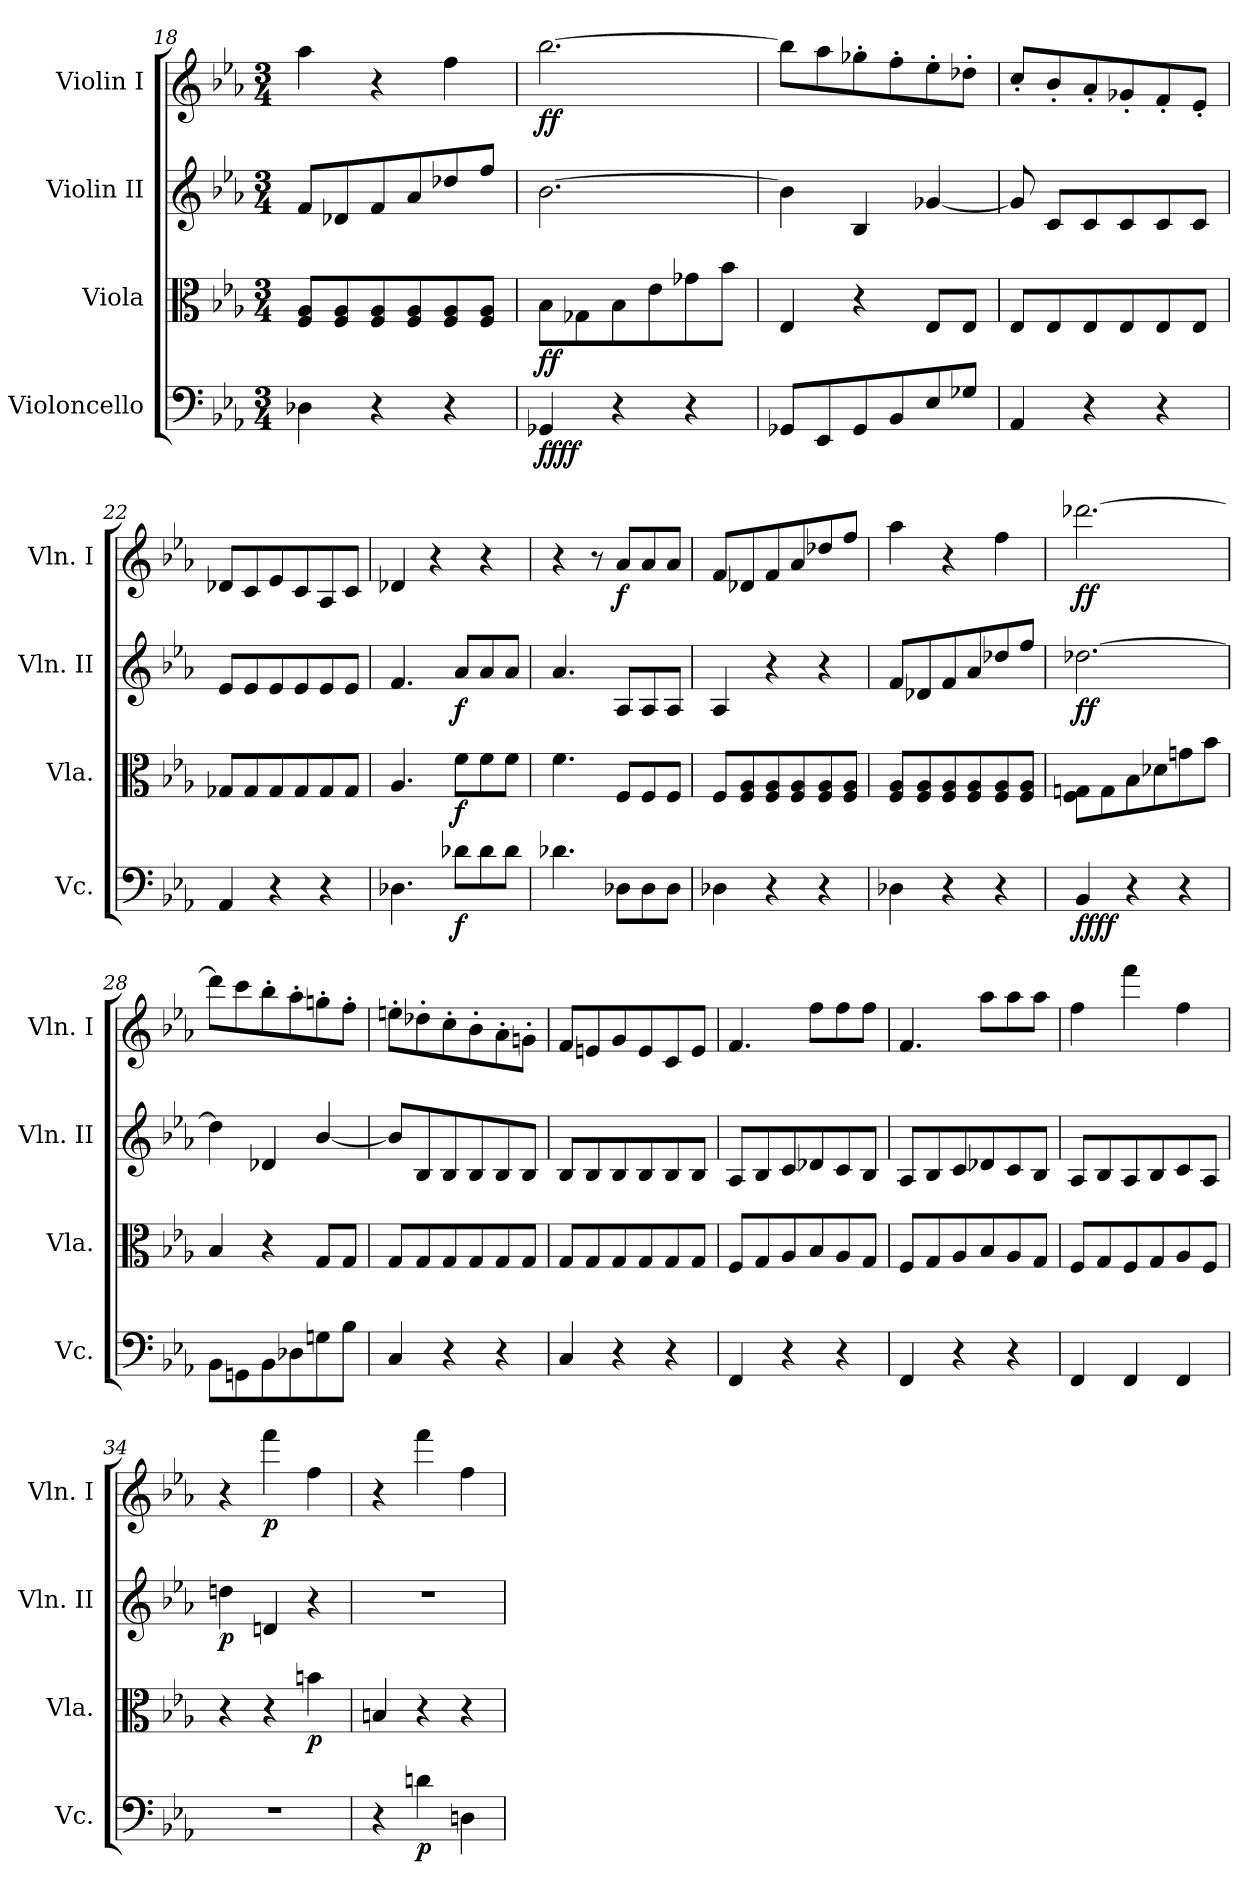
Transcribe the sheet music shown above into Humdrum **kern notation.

**kern	**dynam	**kern	**dynam	**kern	**dynam	**kern	**dynam
*part4	*part4	*part3	*part3	*part2	*part2	*part1	*part1
*staff4	*staff4	*staff3	*staff3	*staff2	*staff2	*staff1	*staff1
*I"Violoncello	*	*I"Viola	*	*I"Violin II	*	*I"Violin I	*
*I'Vc.	*	*I'Vla.	*	*I'Vln. II	*	*I'Vln. I	*
*clefF4	*	*clefC3	*	*clefG2	*	*clefG2	*
*k[b-e-a-]	*	*k[b-e-a-]	*	*k[b-e-a-]	*	*k[b-e-a-]	*
*c:	*	*c:	*	*c:	*	*c:	*
*M3/4	*	*M3/4	*	*M3/4	*	*M3/4	*
=18	=18	=18	=18	=18	=18	=18	=18
4D-X\	.	8F/ 8A-/L	.	8f/L	.	4aa-\	.
.	.	8F/ 8A-/	.	8d-X/	.	.	.
4r	.	8F/ 8A-/	.	8f/	.	4r	.
.	.	8F/ 8A-/	.	8a-/	.	.	.
4r	.	8F/ 8A-/	.	8dd-X/	.	4ff\	.
.	.	8F/ 8A-/J	.	8ff/J	.	.	.
=19	=19	=19	=19	=19	=19	=19	=19
!	!LO:DY:b	!	!	!	!	!	!
!	!LO:DY:n=1:b	!	!LO:DY:b	!	!	!	!LO:DY:b
4GG-X/	ff ff	8B-\L	ff	[2.b-\	.	[2.bb-\	ff
.	.	8G-X\	.	.	.	.	.
4r	.	8B-\	.	.	.	.	.
.	.	8e-\	.	.	.	.	.
4r	.	8g-X\	.	.	.	.	.
.	.	8b-\J	.	.	.	.	.
=20	=20	=20	=20	=20	=20	=20	=20
8GG-X/L	.	4E-/	.	4b-\]	.	8bb-\L]	.
8EE-/	.	.	.	.	.	8aa-\	.
8GG-/	.	4r	.	4B-/	.	8gg-X'\	.
8BB-/	.	.	.	.	.	8ff'\	.
8E-/	.	8E-/L	.	[4g-X/	.	8ee-'\	.
8G-X/J	.	8E-/J	.	.	.	8dd-X'\J	.
=21	=21	=21	=21	=21	=21	=21	=21
4AA-/	.	8E-/L	.	8g-/]	.	8cc'/L	.
.	.	8E-/	.	8c/L	.	8b-'/	.
4r	.	8E-/	.	8c/	.	8a-'/	.
.	.	8E-/	.	8c/	.	8g-X'/	.
4r	.	8E-/	.	8c/	.	8f'/	.
.	.	8E-/J	.	8c/J	.	8e-'/J	.
=22	=22	=22	=22	=22	=22	=22	=22
4AA-/	.	8G-X/L	.	8e-/L	.	8d-X/L	.
.	.	8G-/	.	8e-/	.	8c/	.
4r	.	8G-/	.	8e-/	.	8e-/	.
.	.	8G-/	.	8e-/	.	8c/	.
4r	.	8G-/	.	8e-/	.	8A-/	.
.	.	8G-/J	.	8e-/J	.	8c/J	.
=23	=23	=23	=23	=23	=23	=23	=23
4.D-X\	.	4.A-/	.	4.f/	.	4d-X/	.
.	.	.	.	.	.	4r	.
!	!LO:DY:b	!	!LO:DY:b	!	!LO:DY:b	!	!
8d-X\L	f	8f\L	f	8a-/L	f	.	.
8d-\	.	8f\	.	8a-/	.	4r	.
8d-\J	.	8f\J	.	8a-/J	.	.	.
=24	=24	=24	=24	=24	=24	=24	=24
4.d-X\	.	4.f\	.	4.a-/	.	4r	.
.	.	.	.	.	.	8r	.
!	!	!	!	!	!	!	!LO:DY:b
8D-X\L	.	8F/L	.	8A-/L	.	8a-/L	f
8D-\	.	8F/	.	8A-/	.	8a-/	.
8D-\J	.	8F/J	.	8A-/J	.	8a-/J	.
=25	=25	=25	=25	=25	=25	=25	=25
4D-X\	.	8F/L	.	4A-/	.	8f/L	.
.	.	8F/ 8A-/	.	.	.	8d-X/	.
4r	.	8F/ 8A-/	.	4r	.	8f/	.
.	.	8F/ 8A-/	.	.	.	8a-/	.
4r	.	8F/ 8A-/	.	4r	.	8dd-X/	.
.	.	8F/ 8A-/J	.	.	.	8ff/J	.
=26	=26	=26	=26	=26	=26	=26	=26
4D-X\	.	8F/ 8A-/L	.	8f/L	.	4aa-\	.
.	.	8F/ 8A-/	.	8d-X/	.	.	.
4r	.	8F/ 8A-/	.	8f/	.	4r	.
.	.	8F/ 8A-/	.	8a-/	.	.	.
4r	.	8F/ 8A-/	.	8dd-X/	.	4ff\	.
.	.	8F/ 8A-/J	.	8ff/J	.	.	.
=27	=27	=27	=27	=27	=27	=27	=27
!	!LO:DY:b	!	!	!	!	!	!
!	!LO:DY:n=1:b	!	!	!	!LO:DY:b	!	!LO:DY:b
4BB-/	ff ff	8F\ 8Gn\L	.	[2.dd-X\	ff	[2.ddd-X\	ff
.	.	8G\	.	.	.	.	.
4r	.	8B-\	.	.	.	.	.
.	.	8d-X\	.	.	.	.	.
4r	.	8gn\	.	.	.	.	.
.	.	8b-\J	.	.	.	.	.
=28	=28	=28	=28	=28	=28	=28	=28
8BB-\L	.	4B-/	.	4dd-\]	.	8ddd-\L]	.
8GGn\	.	.	.	.	.	8ccc\	.
8BB-\	.	4r	.	4d-X/	.	8bb-'\	.
8D-X\	.	.	.	.	.	8aa-'\	.
8Gn\	.	8G/L	.	[4b-/	.	8ggn'\	.
8B-\J	.	8G/J	.	.	.	8ff'\J	.
=29	=29	=29	=29	=29	=29	=29	=29
4C/	.	8G/L	.	8b-/L]	.	8een'\L	.
.	.	8G/	.	8B-/	.	8dd-X'\	.
4r	.	8G/	.	8B-/	.	8cc'\	.
.	.	8G/	.	8B-/	.	8b-'\	.
4r	.	8G/	.	8B-/	.	8a-'\	.
.	.	8G/J	.	8B-/J	.	8gn'\J	.
=30	=30	=30	=30	=30	=30	=30	=30
4C/	.	8G/L	.	8B-/L	.	8f/L	.
.	.	8G/	.	8B-/	.	8en/	.
4r	.	8G/	.	8B-/	.	8g/	.
.	.	8G/	.	8B-/	.	8e/	.
4r	.	8G/	.	8B-/	.	8c/	.
.	.	8G/J	.	8B-/J	.	8e/J	.
=31	=31	=31	=31	=31	=31	=31	=31
4FF/	.	8F/L	.	8A-/L	.	4.f/	.
.	.	8G/	.	8B-/	.	.	.
4r	.	8A-/	.	8c/	.	.	.
.	.	8B-/	.	8d-X/	.	8ff\L	.
4r	.	8A-/	.	8c/	.	8ff\	.
.	.	8G/J	.	8B-/J	.	8ff\J	.
=32	=32	=32	=32	=32	=32	=32	=32
4FF/	.	8F/L	.	8A-/L	.	4.f/	.
.	.	8G/	.	8B-/	.	.	.
4r	.	8A-/	.	8c/	.	.	.
.	.	8B-/	.	8d-X/	.	8aa-\L	.
4r	.	8A-/	.	8c/	.	8aa-\	.
.	.	8G/J	.	8B-/J	.	8aa-\J	.
=33	=33	=33	=33	=33	=33	=33	=33
4FF/	.	8F/L	.	8A-/L	.	4ff\	.
.	.	8G/	.	8B-/	.	.	.
4FF/	.	8F/	.	8A-/	.	4fff\	.
.	.	8G/	.	8B-/	.	.	.
4FF/	.	8A-/	.	8c/	.	4ff\	.
.	.	8F/J	.	8A-/J	.	.	.
=34	=34	=34	=34	=34	=34	=34	=34
!	!	!	!	!	!LO:DY:b	!	!
2.r	.	4r	.	4ddn\	p	4r	.
!	!	!	!	!	!	!	!LO:DY:b
.	.	4r	.	4dn/	.	4fff\	p
!	!	!	!LO:DY:b	!	!	!	!
.	.	4bn\	p	4r	.	4ff\	.
=35	=35	=35	=35	=35	=35	=35	=35
4r	.	4Bn/	.	2.r	.	4r	.
!	!LO:DY:b	!	!	!	!	!	!
4dn\	p	4r	.	.	.	4fff\	.
4Dn\	.	4r	.	.	.	4ff\	.
=	=	=	=	=	=	=	=
*-	*-	*-	*-	*-	*-	*-	*-
